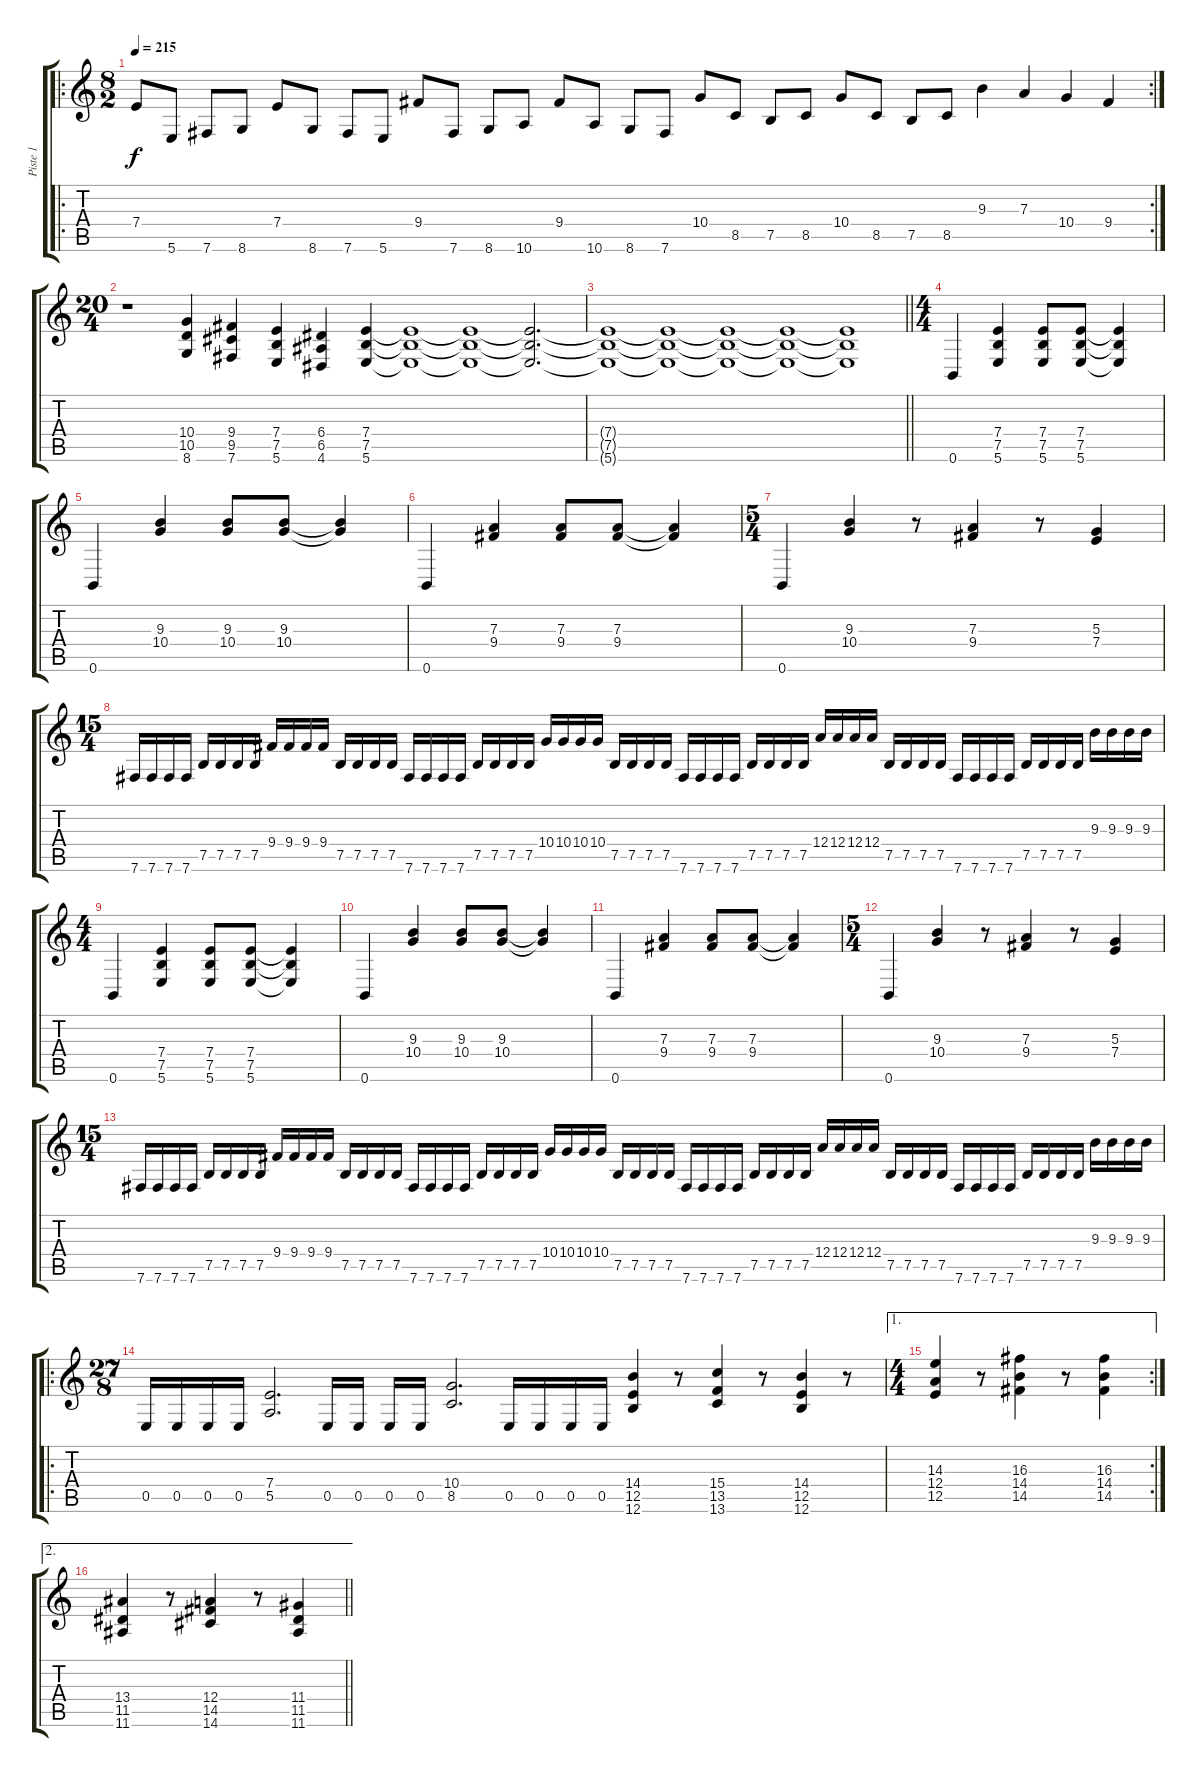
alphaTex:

\track ("Piste 1" "Piste 1") {instrument distortionguitar}
\staff {score tabs}
\tuning (B3 Gb3 D3 A2 E2 B1) {hide}
\ro
\rc 2
\ts (8 2)
\tempo 215
\clef g2
\ks c
7.4.8{dy f} 5.6.8 7.6.8 8.6.8 7.4.8 8.6.8 7.6.8 5.6.8 9.4.8 7.6.8 8.6.8 10.6.8 9.4.8 10.6.8 8.6.8 7.6.8 10.4.8 8.5.8 7.5.8 8.5.8 10.4.8 8.5.8 7.5.8 8.5.8 9.3.4 7.3.4 10.4.4 9.4.4 |
\ts (20 4)
r.1 (10.4 10.5 8.6).4 (9.4 9.5 7.6).4 (7.4 7.5 5.6).4 (6.4 6.5 4.6).4 (7.4 7.5 5.6).4 (7.4{t} 7.5{t} 5.6{t}).1 (7.4{t} 7.5{t} 5.6{t}).1 (7.4{t} 7.5{t} 5.6{t}).2{d} |
\barLineRight lightlight
(7.4{t} 7.5{t} 5.6{t}).1 (7.4{t} 7.5{t} 5.6{t}).1 (7.4{t} 7.5{t} 5.6{t}).1 (7.4{t} 7.5{t} 5.6{t}).1 (7.4{t} 7.5{t} 5.6{t}).1 |
\ts (4 4)
0.6.4 (7.4 7.5 5.6).4 (7.4 7.5 5.6).8 (7.4 7.5 5.6).8 (7.4{t} 7.5{t} 5.6{t}).4 |
0.6.4 (9.3 10.4).4 (9.3 10.4).8 (9.3 10.4).8 (9.3{t} 10.4{t}).4 |
0.6.4 (7.3 9.4).4 (7.3 9.4).8 (7.3 9.4).8 (7.3{t} 9.4{t}).4 |
\ts (5 4)
0.6.4 (9.3 10.4).4 r.8 (7.3 9.4).4 r.8 (5.3 7.4).4 |
\ts (15 4)
7.6.16 7.6.16 7.6.16 7.6.16 7.5.16 7.5.16 7.5.16 7.5.16 9.4.16 9.4.16 9.4.16 9.4.16 7.5.16 7.5.16 7.5.16 7.5.16 7.6.16 7.6.16 7.6.16 7.6.16 7.5.16 7.5.16 7.5.16 7.5.16 10.4.16 10.4.16 10.4.16 10.4.16 7.5.16 7.5.16 7.5.16 7.5.16 7.6.16 7.6.16 7.6.16 7.6.16 7.5.16 7.5.16 7.5.16 7.5.16 12.4.16 12.4.16 12.4.16 12.4.16 7.5.16 7.5.16 7.5.16 7.5.16 7.6.16 7.6.16 7.6.16 7.6.16 7.5.16 7.5.16 7.5.16 7.5.16 9.3.16 9.3.16 9.3.16 9.3.16 |
\ts (4 4)
0.6.4 (7.4 7.5 5.6).4 (7.4 7.5 5.6).8 (7.4 7.5 5.6).8 (7.4{t} 7.5{t} 5.6{t}).4 |
0.6.4 (9.3 10.4).4 (9.3 10.4).8 (9.3 10.4).8 (9.3{t} 10.4{t}).4 |
0.6.4 (7.3 9.4).4 (7.3 9.4).8 (7.3 9.4).8 (7.3{t} 9.4{t}).4 |
\ts (5 4)
0.6.4 (9.3 10.4).4 r.8 (7.3 9.4).4 r.8 (5.3 7.4).4 |
\ts (15 4)
7.6.16 7.6.16 7.6.16 7.6.16 7.5.16 7.5.16 7.5.16 7.5.16 9.4.16 9.4.16 9.4.16 9.4.16 7.5.16 7.5.16 7.5.16 7.5.16 7.6.16 7.6.16 7.6.16 7.6.16 7.5.16 7.5.16 7.5.16 7.5.16 10.4.16 10.4.16 10.4.16 10.4.16 7.5.16 7.5.16 7.5.16 7.5.16 7.6.16 7.6.16 7.6.16 7.6.16 7.5.16 7.5.16 7.5.16 7.5.16 12.4.16 12.4.16 12.4.16 12.4.16 7.5.16 7.5.16 7.5.16 7.5.16 7.6.16 7.6.16 7.6.16 7.6.16 7.5.16 7.5.16 7.5.16 7.5.16 9.3.16 9.3.16 9.3.16 9.3.16 |
\ro
\ts (27 8)
0.5.16 0.5.16 0.5.16 0.5.16 (7.4 5.5).2{d} 0.5.16 0.5.16 0.5.16 0.5.16 (10.4 8.5).2{d} 0.5.16 0.5.16 0.5.16 0.5.16 (14.4 12.5 12.6).4 r.8 (15.4 13.5 13.6).4 r.8 (14.4 12.5 12.6).4 r.8 |
\ae 1
\rc 2
\ts (4 4)
(14.3 12.4 12.5).4 r.8 (16.3 14.4 14.5).4 r.8 (16.3 14.4 14.5).4 |
\ae 2
\barLineRight lightlight
(13.4 11.5 11.6).4 r.8 (12.4 14.5 14.6).4 r.8 (11.4 11.5 11.6).4
